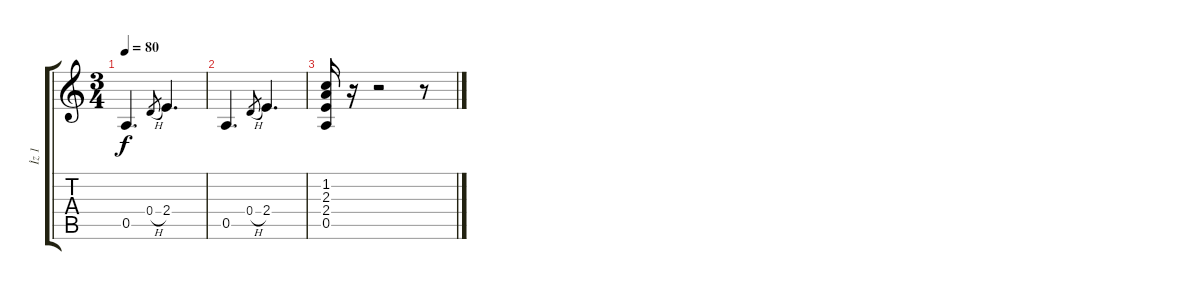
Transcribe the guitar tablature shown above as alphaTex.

\track ("İz 1" "İz 1") {instrument acousticguitarnylon}
\staff {score tabs}
\tuning (E4 B3 G3 D3 A2 E2) {hide}
\ts (3 4)
\tempo 80
\clef g2
\ks c
0.5.4{d dy f} 0.4{h}.8{gr} 2.4.4{d} |
0.5.4{d} 0.4{h}.8{gr} 2.4.4{d} |
(1.2 2.3 2.4 0.5).16 r.16 r.2 r.8
